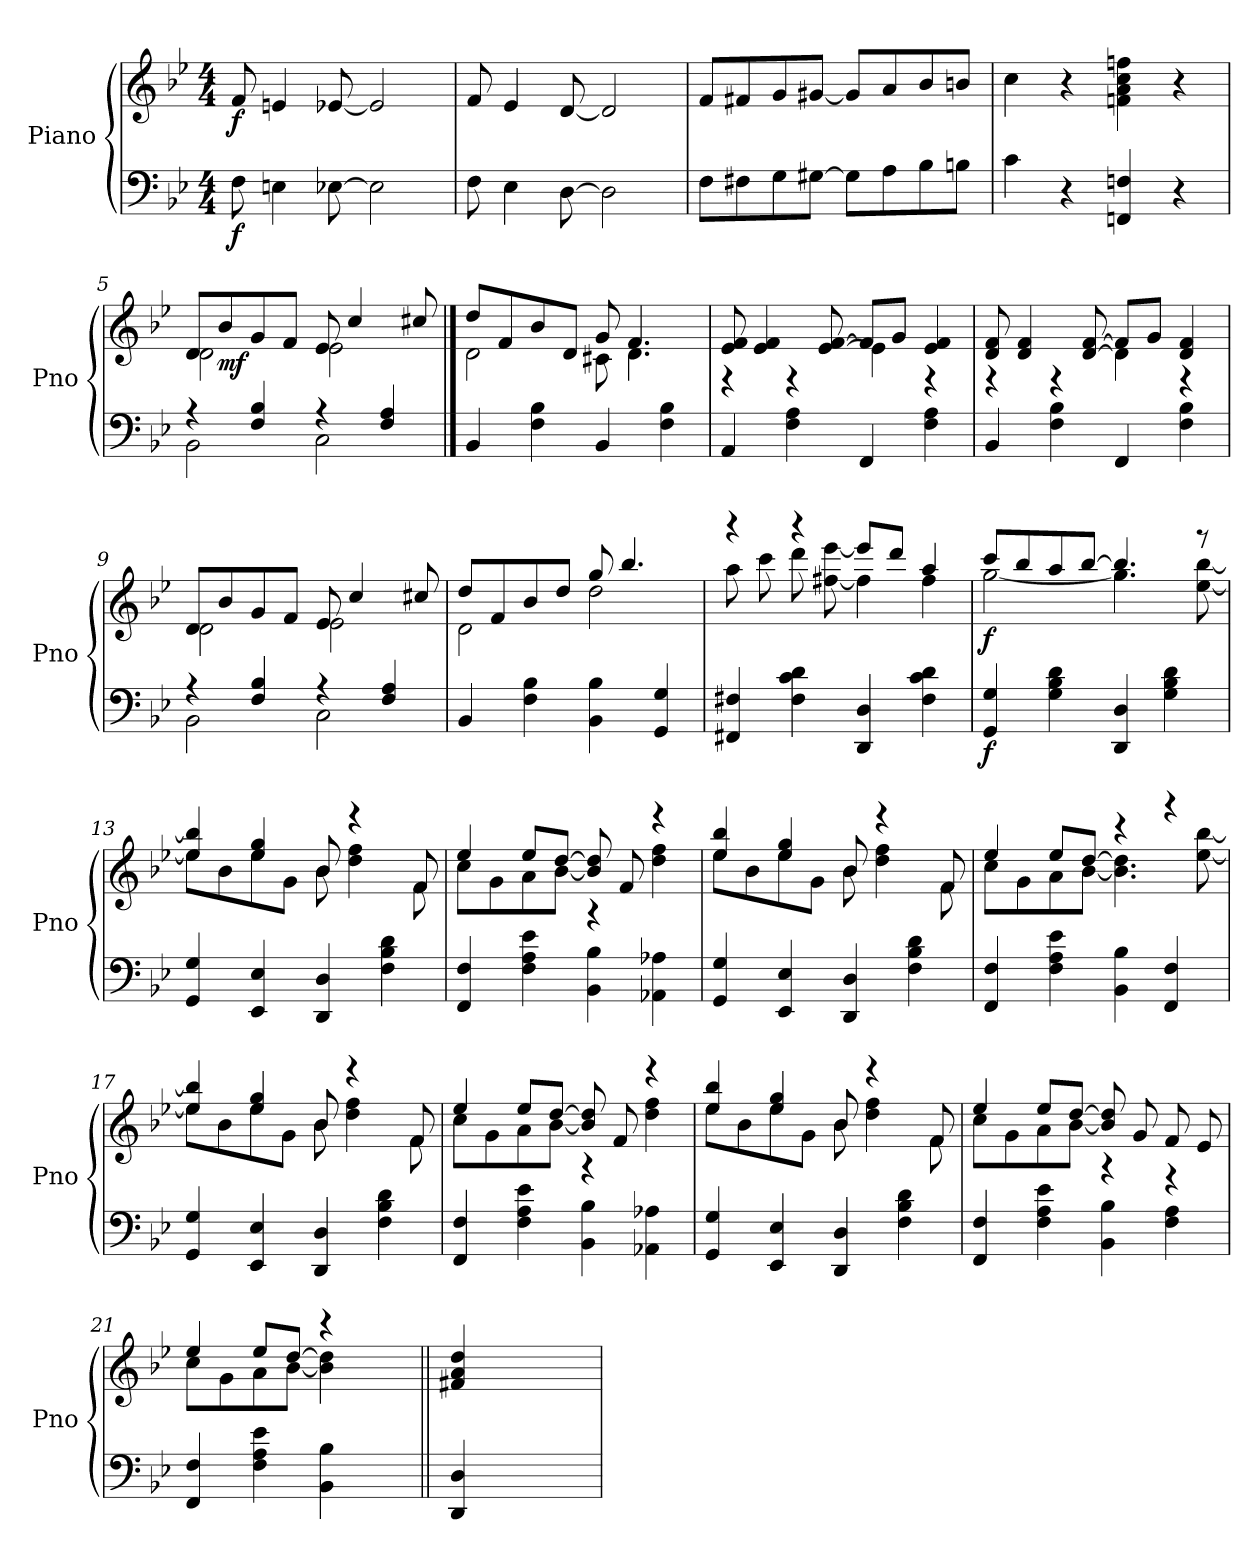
**kern	**dynam	**kern	**dynam
*part2	*part2	*part1	*part1
*staff2	*staff2	*staff1	*staff1
*I"Piano	*	*I"Piano	*
*I'Pno	*	*I'Pno	*
*clefF4	*	*clefG2	*
*k[b-e-]	*	*k[b-e-]	*
*M4/4	*	*M4/4	*
*MM112	*	*MM112	*
=1	=1	=1	=1
!	!LO:DY:b	!	!LO:DY:b
8F\	f	8f/	f
4En\	.	4en/	.
[8E-X\	.	[8e-X/	.
2E-\]	.	2e-/]	.
=2	=2	=2	=2
8F\	.	8f/	.
4E-\	.	4e-/	.
[8D\	.	[8d/	.
2D\]	.	2d/]	.
=3	=3	=3	=3
8F\L	.	8f/L	.
8F#X\	.	8f#X/	.
8G\	.	8g/	.
[8G#X\J	.	[8g#X/J	.
8G#\L]	.	8g#/L]	.
8A\	.	8a/	.
8B-\	.	8b-/	.
8Bn\J	.	8bn/J	.
=4	=4	=4	=4
4c\	.	4cc\	.
4r	.	4r	.
4FFn/ 4Fn/	.	4fn\ 4a\ 4cc\ 4ffn\	.
4r	.	4r	.
!!LO:LB:g=z
=5!|	=5!|	=5!|	=5!|
*^	*	*^	*
4r	2BB-\	.	8d/L	2d\	.
!	!	!	!	!	!LO:DY:b
.	.	.	8b-/	.	mf
4F/ 4B-/	.	.	8g/	.	.
.	.	.	8f/J	.	.
4r	2C\	.	8e-/	2e-\	.
.	.	.	4cc/	.	.
4F/ 4A/	.	.	.	.	.
.	.	.	8cc#X/	.	.
*v	*v	*	*	*	*
==6	==6	==6	==6	==6
4BB-/	.	8dd/L	2d\	.
.	.	8f/	.	.
4F\ 4B-\	.	8b-/	.	.
.	.	8d/J	.	.
4BB-/	.	8g/	8c#X\	.
.	.	4.f/	4.d\	.
4F\ 4B-\	.	.	.	.
=7	=7	=7	=7	=7
4AA/	.	8e-/ 8f/	4r	.
.	.	4e-/ 4f/	.	.
4F\ 4A\	.	.	4r	.
.	.	[8e-/ [8f/	.	.
4FF/	.	8f/L]	4e-\]	.
.	.	8g/J	.	.
4F\ 4A\	.	4e-/ 4f/	4r	.
=8	=8	=8	=8	=8
4BB-/	.	8d/ 8f/	4r	.
.	.	4d/ 4f/	.	.
4F\ 4B-\	.	.	4r	.
.	.	[8d/ [8f/	.	.
4FF/	.	8f/L]	4d\]	.
.	.	8g/J	.	.
4F\ 4B-\	.	4d/ 4f/	4r	.
!!LO:LB:g=z	!!
=9	=9	=9	=9	=9
*^	*	*	*	*
4r	2BB-\	.	8d/L	2d\	.
.	.	.	8b-/	.	.
4F/ 4B-/	.	.	8g/	.	.
.	.	.	8f/J	.	.
4r	2C\	.	8e-/	2e-\	.
.	.	.	4cc/	.	.
4F/ 4A/	.	.	.	.	.
.	.	.	8cc#X/	.	.
*v	*v	*	*	*	*
=10	=10	=10	=10	=10
4BB-/	.	8dd/L	2d\	.
.	.	8f/	.	.
4F\ 4B-\	.	8b-/	.	.
.	.	8dd/J	.	.
4BB-\ 4B-\	.	8gg/	2dd\	.
!	!	!	!	!LO:DY:b
.	.	4.bb-/	.	other-dynamics
4GG/ 4G/	.	.	.	.
=11	=11	=11	=11	=11
4FF#X/ 4F#X/	.	4r	8aa\	.
.	.	.	8ccc\	.
4F#\ 4c\ 4d\	.	4r	8ddd\	.
.	.	.	[8ff#X\ [8eee-\	.
4DD/ 4D/	.	8eee-/L]	4ff#\]	.
.	.	8ddd/J	.	.
4F#\ 4c\ 4d\	.	4aa/	4ff#\	.
=12	=12	=12	=12	=12
!	!LO:DY:b	!	!	!LO:DY:b
4GG/ 4G/	f	8ccc/L	[2gg\	f
.	.	8bb-/	.	.
4G\ 4B-\ 4d\	.	8aa/	.	.
.	.	[8bb-/J	.	.
4DD/ 4D/	.	4.bb-/]	4.gg\]	.
4G\ 4B-\ 4d\	.	.	.	.
.	.	8r	[8ee-\ [8bb-\	.
!!LO:LB:g=z	!!
=13	=13	=13	=13	=13
4GG/ 4G/	.	4ee-/] 4bb-/]	8ee-\L	.
.	.	.	8b-\	.
4EE-/ 4E-/	.	4ee-/ 4gg/	8ee-\	.
.	.	.	8g\J	.
4DD/ 4D/	.	8b-/	8b-\	.
.	.	4r	4dd\ 4ff\	.
4F\ 4B-\ 4d\	.	.	.	.
.	.	8f/	8f\	.
=14	=14	=14	=14	=14
4FF/ 4F/	.	4ee-/	8cc\L	.
.	.	.	8g\	.
4F\ 4A\ 4e-\	.	8ee-/L	8a\	.
.	.	[8dd/J	[8b-\J	.
4BB-\ 4B-\	.	8b-/] 8dd/]	4r	.
.	.	8f/	.	.
4AA-X\ 4A-X\	.	4r	4dd\ 4ff\	.
=15	=15	=15	=15	=15
4GG/ 4G/	.	4ee-/ 4bb-/	8ee-\L	.
.	.	.	8b-\	.
4EE-/ 4E-/	.	4ee-/ 4gg/	8ee-\	.
.	.	.	8g\J	.
4DD/ 4D/	.	8b-/	8b-\	.
.	.	4r	4dd\ 4ff\	.
4F\ 4B-\ 4d\	.	.	.	.
.	.	8f/	8f\	.
=16	=16	=16	=16	=16
4FF/ 4F/	.	4ee-/	8cc\L	.
.	.	.	8g\	.
4F\ 4A\ 4e-\	.	8ee-/L	8a\	.
.	.	[8dd/J	[8b-\J	.
4BB-\ 4B-\	.	4r	4.b-\] 4.dd\]	.
4FF/ 4F/	.	4r	.	.
.	.	.	[8ee-\ [8bb-\	.
!!LO:LB:g=z	!!
=17	=17	=17	=17	=17
4GG/ 4G/	.	4ee-/ 4bb-/]	8ee-\L]	.
.	.	.	8b-\	.
4EE-/ 4E-/	.	4ee-/ 4gg/	8ee-\	.
.	.	.	8g\J	.
4DD/ 4D/	.	8b-/	8b-\	.
.	.	4r	4dd\ 4ff\	.
4F\ 4B-\ 4d\	.	.	.	.
.	.	8f/	8f\	.
=18	=18	=18	=18	=18
4FF/ 4F/	.	4ee-/	8cc\L	.
.	.	.	8g\	.
4F\ 4A\ 4e-\	.	8ee-/L	8a\	.
.	.	[8dd/J	[8b-\J	.
4BB-\ 4B-\	.	8b-/] 8dd/]	4r	.
.	.	8f/	.	.
4AA-X\ 4A-X\	.	4r	4dd\ 4ff\	.
=19	=19	=19	=19	=19
4GG/ 4G/	.	4ee-/ 4bb-/	8ee-\L	.
.	.	.	8b-\	.
4EE-/ 4E-/	.	4ee-/ 4gg/	8ee-\	.
.	.	.	8g\J	.
4DD/ 4D/	.	8b-/	8b-\	.
.	.	4r	4dd\ 4ff\	.
4F\ 4B-\ 4d\	.	.	.	.
.	.	8f/	8f\	.
=20	=20	=20	=20	=20
4FF/ 4F/	.	4ee-/	8cc\L	.
.	.	.	8g\	.
4F\ 4A\ 4e-\	.	8ee-/L	8a\	.
.	.	[8dd/J	[8b-\J	.
4BB-\ 4B-\	.	8b-/] 8dd/]	4r	.
.	.	8g/	.	.
4F\ 4A\	.	8f/	4r	.
.	.	8e-/	.	.
!!LO:LB:g=z	!!
=21	=21	=21	=21	=21
4FF/ 4F/	.	4ee-/	8cc\L	.
.	.	.	8g\	.
4F\ 4A\ 4e-\	.	8ee-/L	8a\	.
.	.	[8dd/J	[8b-\J	.
4BB-\ 4B-\	.	4r	4b-\] 4dd\]	.
4ryy	.	4ryy	4ryy	.
*	*	*v	*v	*
=||	=||	=||	=||
4DD/ 4D/	.	4f#X/ 4a/ 4dd/	.
2.ryy	.	2.ryy	.
=!|	=!|	=!|	=!|
*-	*-	*-	*-
